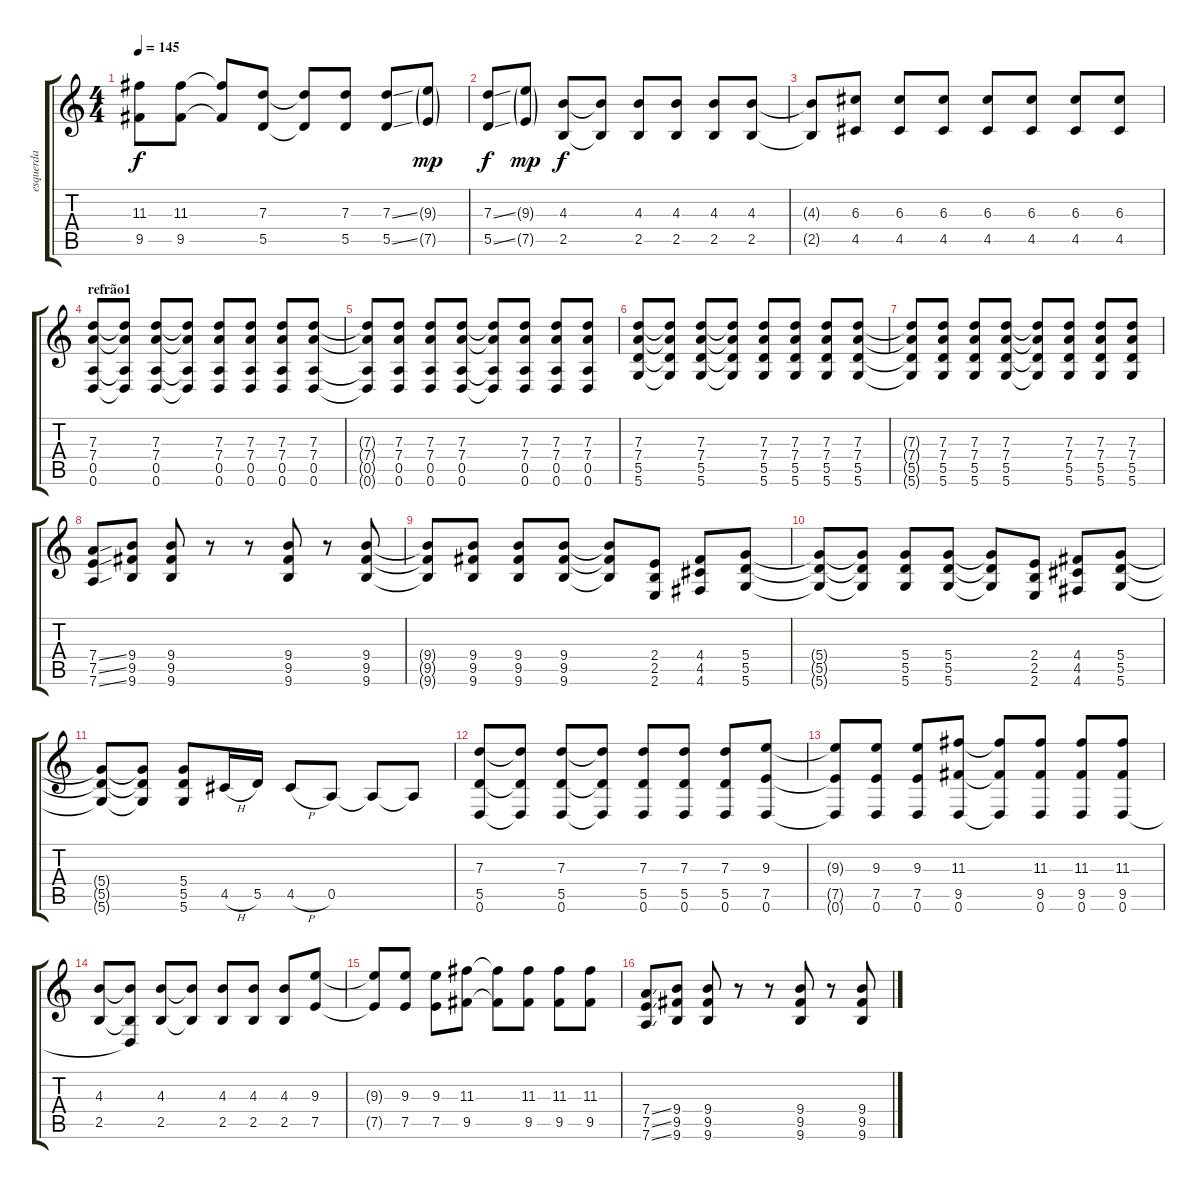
\track ("esquerda" "esquerda") {instrument distortionguitar}
\staff {score tabs}
\tuning (E4 B3 G3 D3 A2 D2) {hide}
\ts (4 4)
\tempo 145
\clef g2
\ks c
(11.3{t} 9.5{t}).8{dy f} (11.3 9.5).8 (11.3{t} 9.5{t}).8 (7.3 5.5).8 (7.3{t} 5.5{t}).8 (7.3 5.5).8 (7.3{ss} 5.5{ss}).8 (9.3{g} 7.5{g}).8{dy mp} |
(7.3{ss} 5.5{ss}).8{dy f} (9.3{g} 7.5{g}).8{dy mp} (4.3 2.5).8{dy f} (4.3{t} 2.5{t}).8 (4.3 2.5).8 (4.3 2.5).8 (4.3 2.5).8 (4.3 2.5).8 |
(4.3{t} 2.5{t}).8 (6.3 4.5).8 (6.3 4.5).8 (6.3 4.5).8 (6.3 4.5).8 (6.3 4.5).8 (6.3 4.5).8 (6.3 4.5).8 |
\section ("" "refrão1")
(7.3 7.4 0.5 0.6).8 (7.3{t} 7.4{t} 0.5{t} 0.6{t}).8 (7.3 7.4 0.5 0.6).8 (7.3{t} 7.4{t} 0.5{t} 0.6{t}).8 (7.3 7.4 0.5 0.6).8 (7.3 7.4 0.5 0.6).8 (7.3 7.4 0.5 0.6).8 (7.3 7.4 0.5 0.6).8 |
(7.3{t} 7.4{t} 0.5{t} 0.6{t}).8 (7.3 7.4 0.5 0.6).8 (7.3 7.4 0.5 0.6).8 (7.3 7.4 0.5 0.6).8 (7.3{t} 7.4{t} 0.5{t} 0.6{t}).8 (7.3 7.4 0.5 0.6).8 (7.3 7.4 0.5 0.6).8 (7.3 7.4 0.5 0.6).8 |
(7.3 7.4 5.5 5.6).8 (7.3{t} 7.4{t} 5.5{t} 5.6{t}).8 (7.3 7.4 5.5 5.6).8 (7.3{t} 7.4{t} 5.5{t} 5.6{t}).8 (7.3 7.4 5.5 5.6).8 (7.3 7.4 5.5 5.6).8 (7.3 7.4 5.5 5.6).8 (7.3 7.4 5.5 5.6).8 |
(7.3{t} 7.4{t} 5.5{t} 5.6{t}).8 (7.3 7.4 5.5 5.6).8 (7.3 7.4 5.5 5.6).8 (7.3 7.4 5.5 5.6).8 (7.3{t} 7.4{t} 5.5{t} 5.6{t}).8 (7.3 7.4 5.5 5.6).8 (7.3 7.4 5.5 5.6).8 (7.3 7.4 5.5 5.6).8 |
(7.4{ss} 7.5{ss} 7.6{ss}).8 (9.4 9.5 9.6).8 (9.4 9.5 9.6).8 r.8 r.8 (9.4 9.5 9.6).8 r.8 (9.4 9.5 9.6).8 |
(9.4{t} 9.5{t} 9.6{t}).8 (9.4 9.5 9.6).8 (9.4 9.5 9.6).8 (9.4 9.5 9.6).8 (9.4{t} 9.5{t} 9.6{t}).8 (2.4 2.5 2.6).8 (4.4 4.5 4.6).8 (5.4 5.5 5.6).8 |
(5.4{t} 5.5{t} 5.6{t}).8 (5.4{t} 5.5{t} 5.6{t}).8 (5.4 5.5 5.6).8 (5.4 5.5 5.6).8 (5.4{t} 5.5{t} 5.6{t}).8 (2.4 2.5 2.6).8 (4.4 4.5 4.6).8 (5.4 5.5 5.6).8 |
(5.4{t} 5.5{t} 5.6{t}).8 (5.4{t} 5.5{t} 5.6{t}).8 (5.4 5.5 5.6).8 4.5{h}.16 5.5.16 4.5{h}.8 0.5.8 0.5{t}.8 0.5{t}.8 |
(7.3 5.5 0.6).8 (7.3{t} 5.5{t} 0.6{t}).8 (7.3 5.5 0.6).8 (7.3{t} 5.5{t} 0.6{t}).8 (7.3 5.5 0.6).8 (7.3 5.5 0.6).8 (7.3 5.5 0.6).8 (9.3 7.5 0.6).8 |
(9.3{t} 7.5{t} 0.6{t}).8 (9.3 7.5 0.6).8 (9.3 7.5 0.6).8 (11.3 9.5 0.6).8 (11.3{t} 9.5{t} 0.6{t}).8 (11.3 9.5 0.6).8 (11.3 9.5 0.6).8 (11.3 9.5 0.6).8 |
(4.3 2.5).8 (4.3{t} 2.5{t} 0.6{t}).8 (4.3 2.5).8 (4.3{t} 2.5{t}).8 (4.3 2.5).8 (4.3 2.5).8 (4.3 2.5).8 (9.3 7.5).8 |
(9.3{t} 7.5{t}).8 (9.3 7.5).8 (9.3 7.5).8 (11.3 9.5).8 (11.3{t} 9.5{t}).8 (11.3 9.5).8 (11.3 9.5).8 (11.3 9.5).8 |
(7.4{ss} 7.5{ss} 7.6{ss}).8 (9.4 9.5 9.6).8 (9.4 9.5 9.6).8 r.8 r.8 (9.4 9.5 9.6).8 r.8 (9.4 9.5 9.6).8
